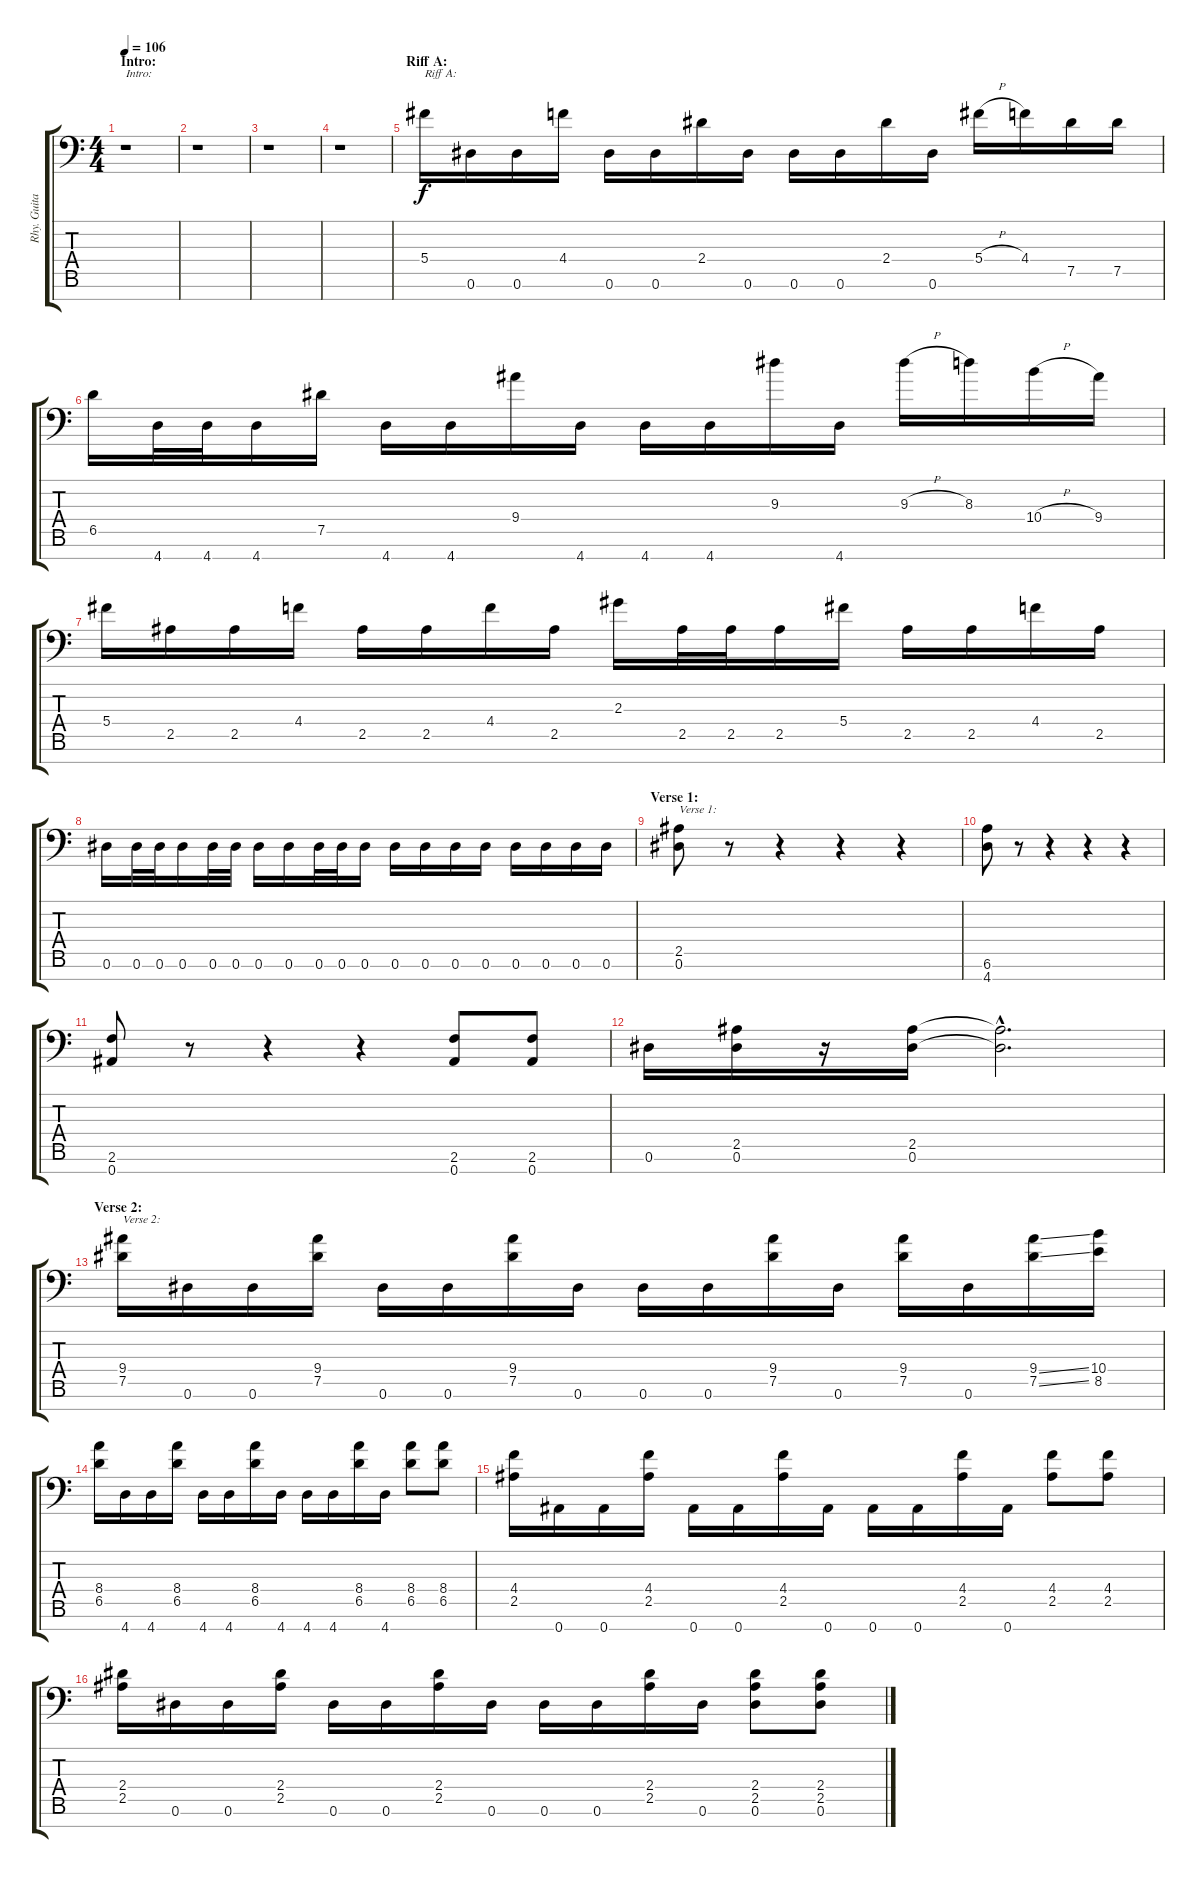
\track ("Rhy. Guitar 1" "Rhy. Guita") {instrument distortionguitar}
\staff {score tabs}
\tuning (Eb4 Bb3 Gb3 Db3 Ab2 Eb2 Bb1) {hide}
\ts (4 4)
\section ("" "Intro:")
\tempo 106
\clef f4
\ks c
r.1{txt "Intro:" dy f instrument distortionguitar} |
r.1 |
r.1 |
r.1 |
\section ("" "Riff A:")
5.4.16{txt "Riff A:"} 0.6.16 0.6.16 4.4.16 0.6.16 0.6.16 2.4.16 0.6.16 0.6.16 0.6.16 2.4.16 0.6.16 5.4{h}.16 4.4.16 7.5.16 7.5.16 |
6.5.16 4.7.32 4.7.32 4.7.16 7.5.16 4.7.16 4.7.16 9.4.16 4.7.16 4.7.16 4.7.16 9.3.16 4.7.16 9.3{h}.16 8.3.16 10.4{h}.16 9.4.16 |
5.4.16 2.5.16 2.5.16 4.4.16 2.5.16 2.5.16 4.4.16 2.5.16 2.3.16 2.5.32 2.5.32 2.5.16 5.4.16 2.5.16 2.5.16 4.4.16 2.5.16 |
0.6.16 0.6.32 0.6.32 0.6.16 0.6.32 0.6.32 0.6.16 0.6.16 0.6.32 0.6.32 0.6.16 0.6.16 0.6.16 0.6.16 0.6.16 0.6.16 0.6.16 0.6.16 0.6.16 |
\section ("" "Verse 1:")
(2.5 0.6).8{txt "Verse 1:"} r.8 r.4 r.4 r.4 |
(6.6 4.7).8 r.8 r.4 r.4 r.4 |
(2.6 0.7).8 r.8 r.4 r.4 (2.6 0.7).8 (2.6 0.7).8 |
0.6.16 (2.5 0.6).16 r.16 (2.5 0.6).16 (2.5{hac t} 0.6{hac t}).2{d} |
\section ("" "Verse 2:")
(9.4 7.5).16{txt "Verse 2:"} 0.6.16 0.6.16 (9.4 7.5).16 0.6.16 0.6.16 (9.4 7.5).16 0.6.16 0.6.16 0.6.16 (9.4 7.5).16 0.6.16 (9.4 7.5).16 0.6.16 (9.4{ss} 7.5{ss}).16 (10.4 8.5).16 |
(8.4 6.5).16 4.7.16 4.7.16 (8.4 6.5).16 4.7.16 4.7.16 (8.4 6.5).16 4.7.16 4.7.16 4.7.16 (8.4 6.5).16 4.7.16 (8.4 6.5).8 (8.4 6.5).8 |
(4.4 2.5).16 0.7.16 0.7.16 (4.4 2.5).16 0.7.16 0.7.16 (4.4 2.5).16 0.7.16 0.7.16 0.7.16 (4.4 2.5).16 0.7.16 (4.4 2.5).8 (4.4 2.5).8 |
(2.4 2.5).16 0.6.16 0.6.16 (2.4 2.5).16 0.6.16 0.6.16 (2.4 2.5).16 0.6.16 0.6.16 0.6.16 (2.4 2.5).16 0.6.16 (2.4 2.5 0.6).8 (2.4 2.5 0.6).8
